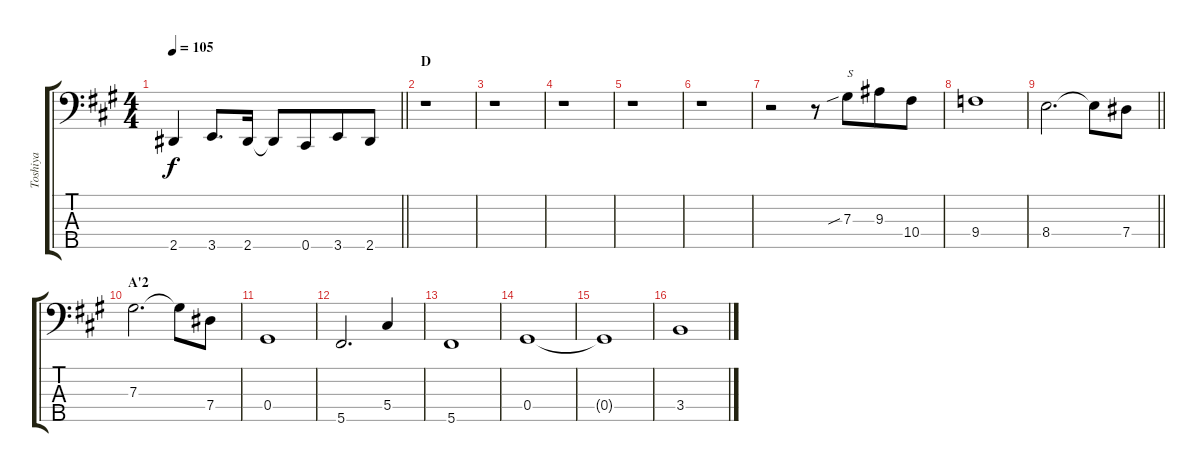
\track ("Toshiya" "Toshiya") {instrument electricbassfinger}
\staff {score tabs}
\tuning (B2 Gb2 Db2 Ab1 Db1) {hide}
\ts (4 4)
\tempo 105
\clef f4
\barLineRight lightlight
\ks f#minor
2.5.4{dy f} 3.5.8{d} 2.5.16 2.5{t}.8 0.5.8{beam merge} 3.5.8 2.5.8 |
\section ("" "D")
r.1 |
r.1 |
r.1 |
r.1 |
r.1 |
r.2 r.8 7.3{sib}.8{txt "S" beam merge} 9.3.8 10.4.8 |
9.4.1 |
\barLineRight lightlight
8.4.2{d} 8.4{t}.8 7.4.8 |
\section ("" "A'2")
7.3.2{d} 7.3{t}.8 7.4.8 |
0.4.1 |
5.5.2{d} 5.4.4 |
5.5.1 |
0.4.1 |
0.4{t}.1 |
3.4.1
